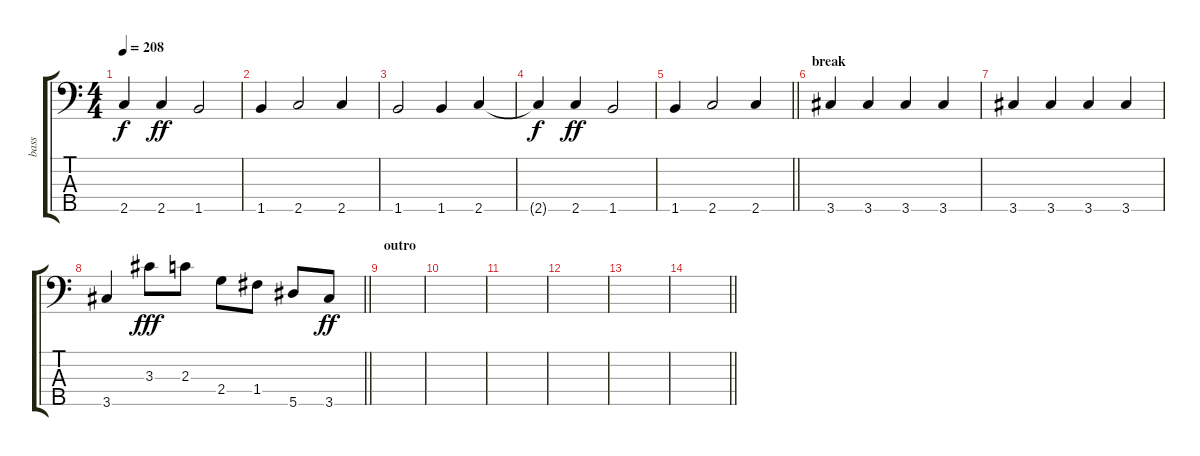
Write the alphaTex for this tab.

\track ("bass" "bass") {instrument slapbass1}
\staff {score tabs}
\tuning (G3 Eb3 Bb2 F2 Bb1) {hide}
\ts (4 4)
\tempo 208
\clef f4
\ks c
2.5{t}.4{dy f} 2.5.4{dy ff} 1.5.2 |
1.5.4 2.5.2 2.5.4 |
1.5.2 1.5.4 2.5.4 |
2.5{t}.4{dy f} 2.5.4{dy ff} 1.5.2 |
\barLineRight lightlight
1.5.4 2.5.2 2.5.4 |
\section ("" "break")
3.5.4 3.5.4 3.5.4 3.5.4 |
3.5.4 3.5.4 3.5.4 3.5.4 |
\barLineRight lightlight
3.5.4 3.3.8{dy fff} 2.3.8 2.4.8 1.4.8 5.5.8 3.5.8{dy ff} |
\section ("" "outro")
|
|
|
|
|
\barLineRight lightlight
